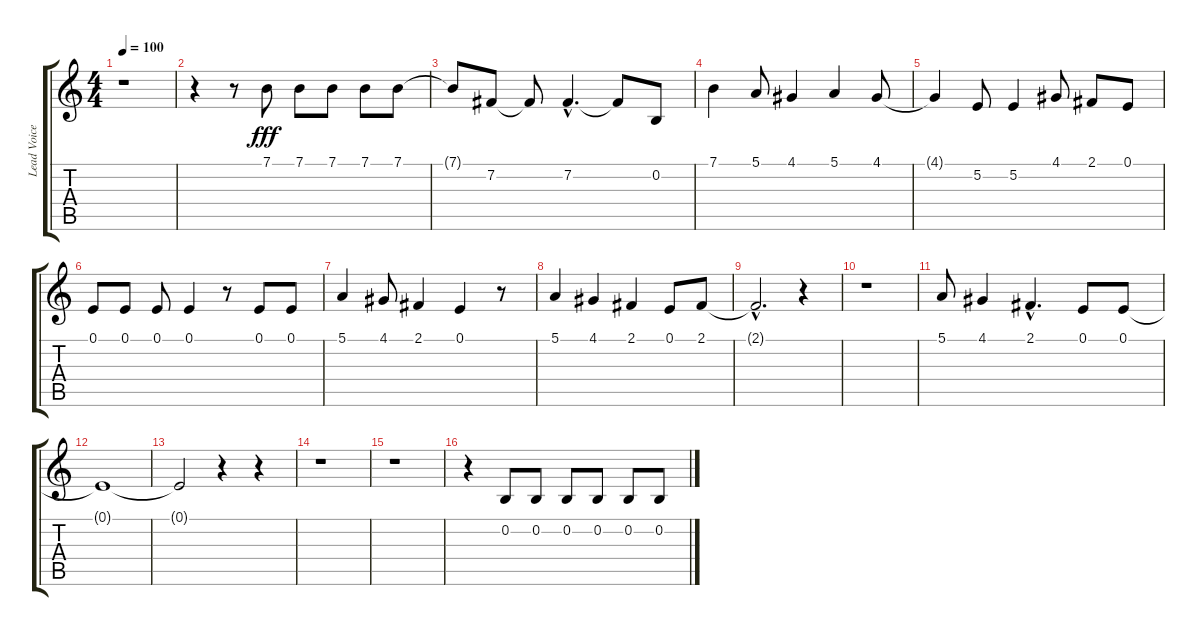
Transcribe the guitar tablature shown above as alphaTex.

\track ("Lead Voice" "Lead Voice") {instrument altosax}
\staff {score tabs}
\tuning (E4 B3 G3 D3 A2 E2) {hide}
\ts (4 4)
\tempo 100
\clef g2
\ks c
r.1{dy fff} |
r.4 r.8 7.1.8 7.1.8 7.1.8 7.1.8 7.1.8 |
7.1{t}.8 7.2.8 7.2{t}.8 7.2{hac}.4{d} 7.2{t}.8 0.2.8 |
7.1.4 5.1.8 4.1.4 5.1.4 4.1.8 |
4.1{t}.4 5.2.8 5.2.4 4.1.8 2.1.8 0.1.8 |
0.1.8 0.1.8 0.1.8 0.1.4 r.8 0.1.8 0.1.8 |
5.1.4 4.1.8 2.1.4 0.1.4 r.8 |
5.1.4 4.1.4 2.1.4 0.1.8 2.1.8 |
2.1{hac t}.2{d} r.4 |
r.1 |
5.1.8 4.1.4 2.1{hac}.4{d} 0.1.8 0.1.8 |
0.1{t}.1 |
0.1{t}.2 r.4 r.4 |
r.1 |
r.1 |
r.4 0.2.8 0.2.8 0.2.8 0.2.8 0.2.8 0.2.8
